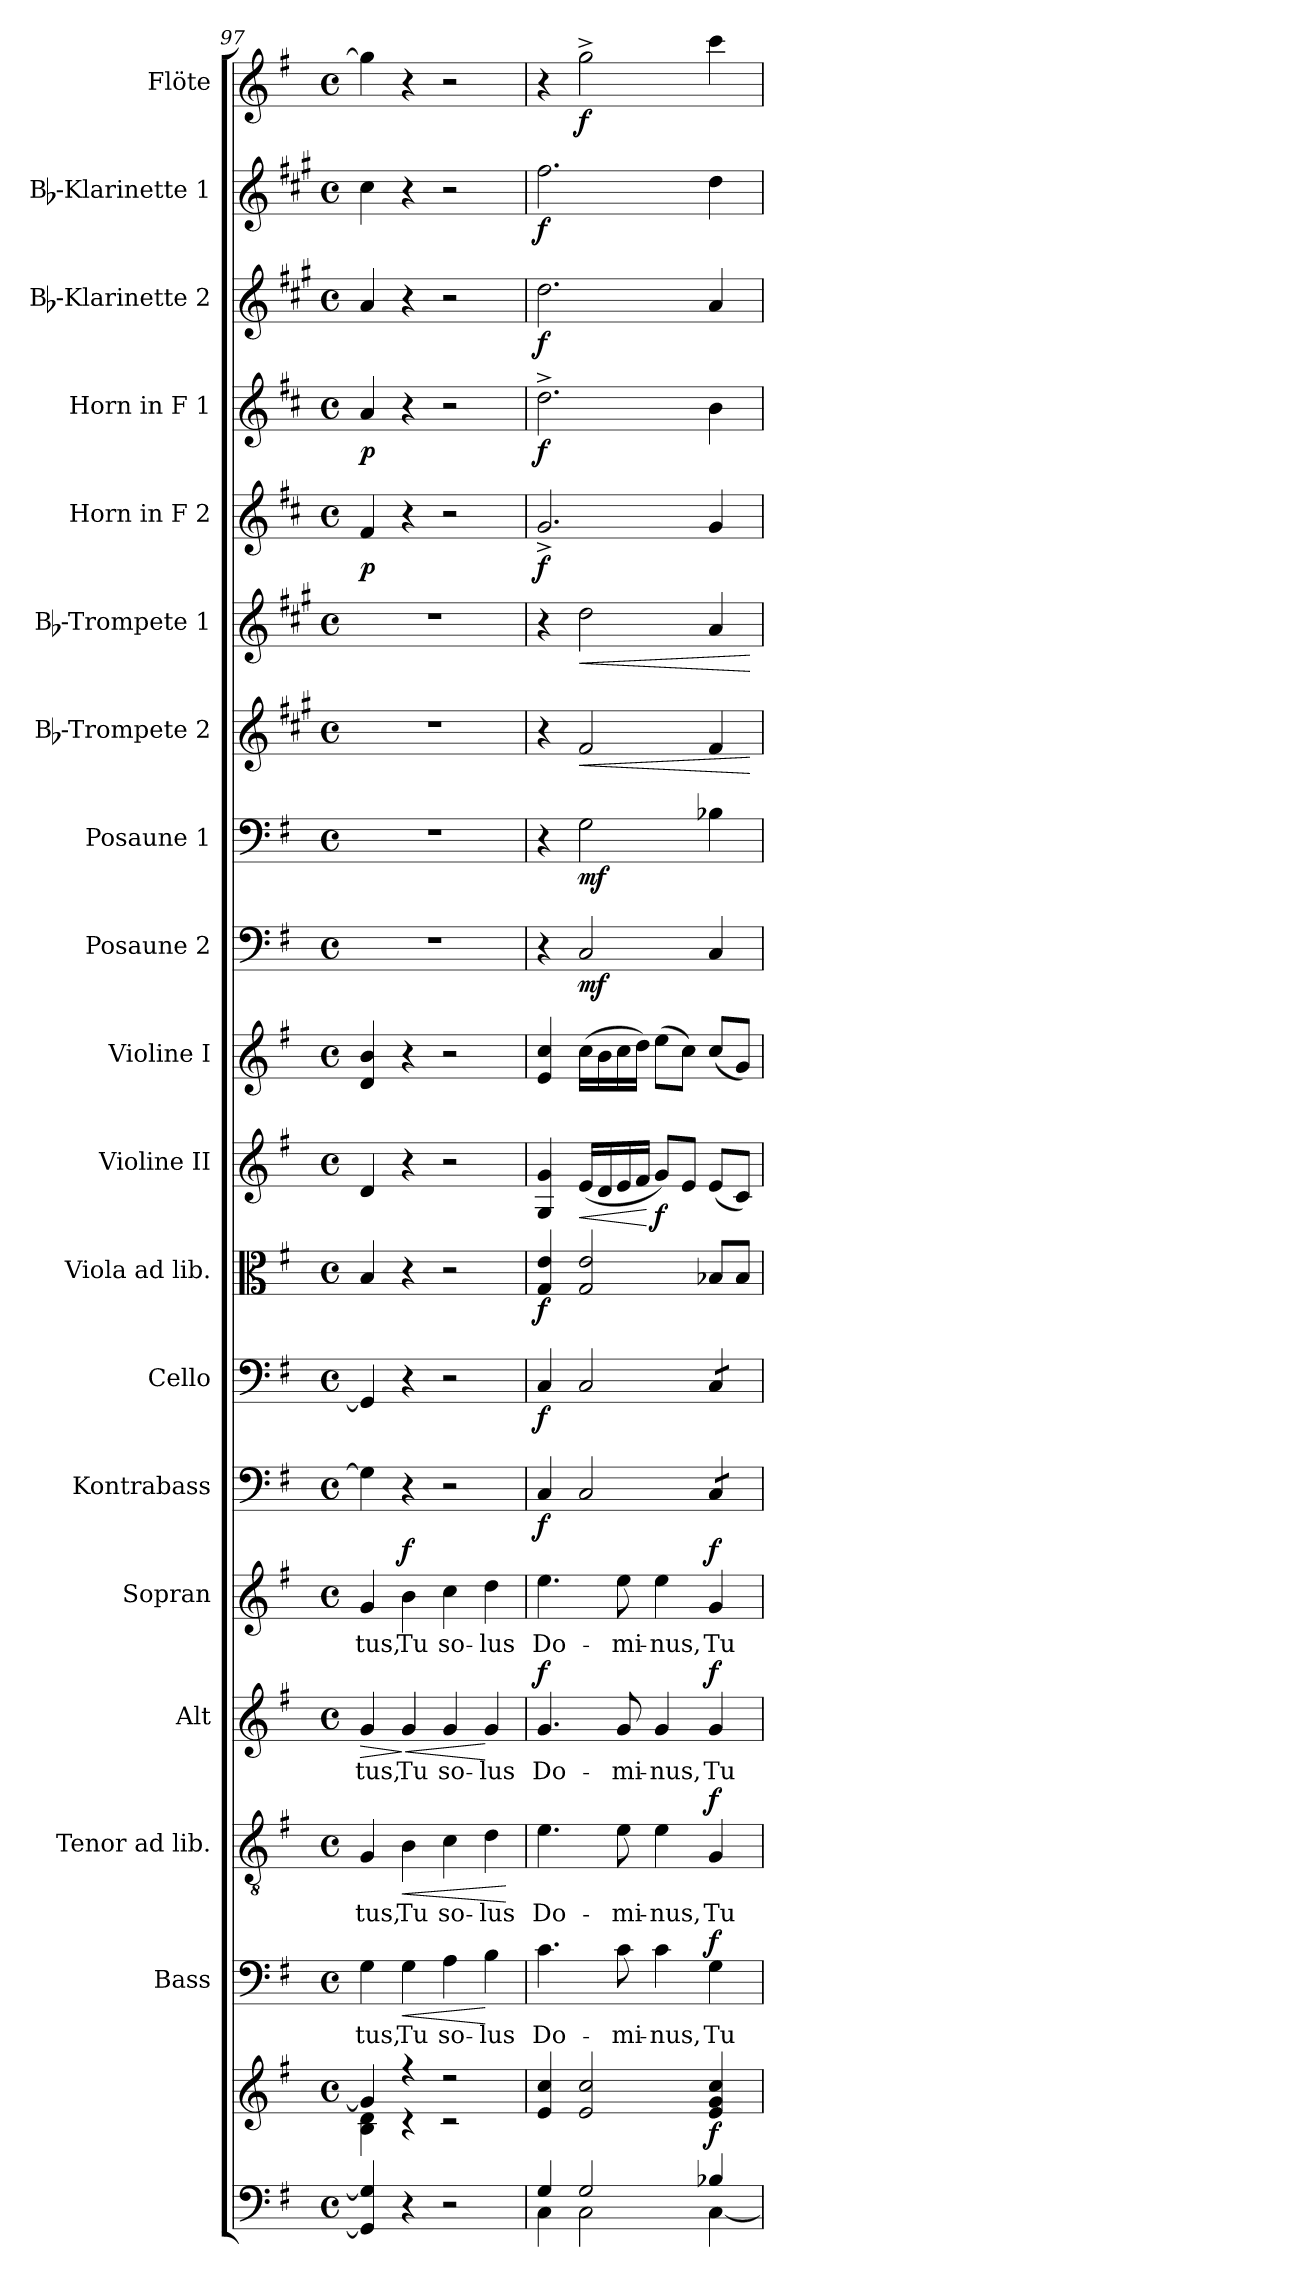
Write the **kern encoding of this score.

**kern	**kern	**dynam	**kern	**text	**dynam	**kern	**text	**dynam	**kern	**text	**dynam	**kern	**text	**dynam	**kern	**dynam	**kern	**dynam	**kern	**dynam	**kern	**dynam	**kern	**kern	**dynam	**kern	**dynam	**kern	**dynam	**kern	**dynam	**kern	**dynam	**kern	**dynam	**kern	**dynam	**kern	**dynam	**kern	**dynam
*part19	*part19	*part19	*part18	*part18	*part18	*part17	*part17	*part17	*part16	*part16	*part16	*part15	*part15	*part15	*part14	*part14	*part13	*part13	*part12	*part12	*part11	*part11	*part10	*part9	*part9	*part8	*part8	*part7	*part7	*part6	*part6	*part5	*part5	*part4	*part4	*part3	*part3	*part2	*part2	*part1	*part1
*staff20	*staff19	*staff19/20	*staff18	*staff18	*staff18	*staff17	*staff17	*staff17	*staff16	*staff16	*staff16	*staff15	*staff15	*staff15	*staff14	*staff14	*staff13	*staff13	*staff12	*staff12	*staff11	*staff11	*staff10	*staff9	*staff9	*staff8	*staff8	*staff7	*staff7	*staff6	*staff6	*staff5	*staff5	*staff4	*staff4	*staff3	*staff3	*staff2	*staff2	*staff1	*staff1
*	*	*	*I"Bass	*	*	*I"Tenor ad lib.	*	*	*I"Alt	*	*	*I"Sopran	*	*	*I"Kontrabass	*	*I"Cello	*	*I"Viola ad lib.	*	*I"Violine II	*	*I"Violine I	*I"Posaune 2	*	*I"Posaune 1	*	*I"Bb-Trompete 2	*	*I"Bb-Trompete 1	*	*I"Horn in F 2	*	*I"Horn in F 1	*	*I"Bb-Klarinette 2	*	*I"Bb-Klarinette 1	*	*I"Flöte	*
*	*	*	*I'B.	*	*	*I'T.	*	*	*I'A.	*	*	*I'S.	*	*	*I'Kb.	*	*	*	*I'Vla.	*	*I'Vl. II	*	*I'Vl. I	*I'Pos. 2	*	*I'Pos. 1	*	*I'Bb Trp. 2	*	*I'Bb Trp. 1	*	*	*	*	*	*I'Bb Kl. 2	*	*I'Bb Kl. 1	*	*I'Fl.	*
*clefF4	*clefG2	*	*clefF4	*	*	*clefGv2	*	*	*clefG2	*	*	*clefG2	*	*	*clefF4	*	*clefF4	*	*clefC3	*	*clefG2	*	*clefG2	*clefF4	*	*clefF4	*	*clefG2	*	*clefG2	*	*clefG2	*	*clefG2	*	*clefG2	*	*clefG2	*	*clefG2	*
*	*	*	*	*	*	*	*	*	*	*	*	*	*	*	*ITrd7c12	*	*	*	*	*	*	*	*	*	*	*	*	*ITrd1c2	*	*ITrd1c2	*	*ITrd4c7	*	*ITrd4c7	*	*ITrd1c2	*	*ITrd1c2	*	*	*
*k[f#]	*k[f#]	*	*k[f#]	*	*	*k[f#]	*	*	*k[f#]	*	*	*k[f#]	*	*	*k[f#]	*	*k[f#]	*	*k[f#]	*	*k[f#]	*	*k[f#]	*k[f#]	*	*k[f#]	*	*k[f#]	*	*k[f#]	*	*k[f#]	*	*k[f#]	*	*k[f#]	*	*k[f#]	*	*k[f#]	*
*G:	*G:	*	*G:	*	*	*G:	*	*	*G:	*	*	*G:	*	*	*G:	*	*G:	*	*G:	*	*G:	*	*G:	*G:	*	*G:	*	*G:	*	*G:	*	*G:	*	*G:	*	*G:	*	*G:	*	*G:	*
*M4/4	*M4/4	*	*M4/4	*	*	*M4/4	*	*	*M4/4	*	*	*M4/4	*	*	*M4/4	*	*M4/4	*	*M4/4	*	*M4/4	*	*M4/4	*M4/4	*	*M4/4	*	*M4/4	*	*M4/4	*	*M4/4	*	*M4/4	*	*M4/4	*	*M4/4	*	*M4/4	*
*met(c)	*met(c)	*	*met(c)	*	*	*met(c)	*	*	*met(c)	*	*	*met(c)	*	*	*met(c)	*	*met(c)	*	*met(c)	*	*met(c)	*	*met(c)	*met(c)	*	*met(c)	*	*met(c)	*	*met(c)	*	*met(c)	*	*met(c)	*	*met(c)	*	*met(c)	*	*met(c)	*
=97	=97	=97	=97	=97	=97	=97	=97	=97	=97	=97	=97	=97	=97	=97	=97	=97	=97	=97	=97	=97	=97	=97	=97	=97	=97	=97	=97	=97	=97	=97	=97	=97	=97	=97	=97	=97	=97	=97	=97	=97	=97
*	*^	*	*	*	*	*	*	*	*	*	*	*	*	*	*	*	*	*	*	*	*	*	*	*	*	*	*	*	*	*	*	*	*	*	*	*	*	*	*	*	*
!	!	!	!	!	!LO:LY:b	!	!	!LO:LY:b	!	!	!LO:LY:b	!LO:HP:b	!	!LO:LY:b	!	!	!	!	!	!	!	!	!	!	!	!	!	!	!	!	!	!	!	!LO:DY:b	!	!LO:DY:b	!	!	!	!	!	!
4GG/] 4G/]	4g/]	4B\ 4d\	.	4G\	-tus,	.	4G/	-tus,	.	4g/	-tus,	>	4g/	-tus,	.	4GG\]	.	4GG/]	.	4B/	.	4d/	.	4d/ 4b/	1r	.	1r	.	1r	.	1r	.	4B/	p	4d/	p	4g/	.	4b\	.	4gg\]	.
!	!	!	!	!	!LO:LY:b	!LO:HP:b	!	!LO:LY:b	!LO:HP:b	!	!LO:LY:b	!LO:HP:n=1:b	!	!LO:LY:b	!LO:DY:a	!	!	!	!	!	!	!	!	!	!	!	!	!	!	!	!	!	!	!	!	!	!	!	!	!	!	!
4r	4r	4r	.	4G\	Tu	<	4B\	Tu	<	4g/	Tu	] <	4b\	Tu	f	4r	.	4r	.	4r	.	4r	.	4r	.	.	.	.	.	.	.	.	4r	.	4r	.	4r	.	4r	.	4r	.
!	!	!	!	!	!LO:LY:b	!	!	!LO:LY:b	!	!	!LO:LY:b	!	!	!LO:LY:b	!	!	!	!	!	!	!	!	!	!	!	!	!	!	!	!	!	!	!	!	!	!	!	!	!	!	!	!
2r	2r	2r	.	4A\	so-	.	4c\	so-	.	4g/	so-	.	4cc\	so-	.	2r	.	2r	.	2r	.	2r	.	2r	.	.	.	.	.	.	.	.	2r	.	2r	.	2r	.	2r	.	2r	.
!	!	!	!	!	!LO:LY:b	!	!	!LO:LY:b	!	!	!LO:LY:b	!	!	!LO:LY:b	!	!	!	!	!	!	!	!	!	!	!	!	!	!	!	!	!	!	!	!	!	!	!	!	!	!	!	!
.	.	.	.	4B\	-lus	[	4d\	-lus	.	4g/	-lus	[	4dd\	-lus	.	.	.	.	.	.	.	.	.	.	.	.	.	.	.	.	.	.	.	.	.	.	.	.	.	.	.	.
*	*v	*v	*	*	*	*	*	*	*	*	*	*	*	*	*	*	*	*	*	*	*	*	*	*	*	*	*	*	*	*	*	*	*	*	*	*	*	*	*	*	*	*
.	.	.	.	.	.	.	.	[	.	.	.	.	.	.	.	.	.	.	.	.	.	.	.	.	.	.	.	.	.	.	.	.	.	.	.	.	.	.	.	.	.
=98	=98	=98	=98	=98	=98	=98	=98	=98	=98	=98	=98	=98	=98	=98	=98	=98	=98	=98	=98	=98	=98	=98	=98	=98	=98	=98	=98	=98	=98	=98	=98	=98	=98	=98	=98	=98	=98	=98	=98	=98	=98
*^	*	*	*	*	*	*	*	*	*	*	*	*	*	*	*	*	*	*	*	*	*	*	*	*	*	*	*	*	*	*	*	*	*	*	*	*	*	*	*	*	*
!	!	!	!	!	!LO:LY:b	!	!	!LO:LY:b	!	!	!LO:LY:b	!LO:DY:a	!	!LO:LY:b	!	!	!LO:DY:b	!	!LO:DY:b	!	!LO:DY:b	!	!	!	!	!	!	!	!	!	!	!	!	!LO:DY:b	!	!LO:DY:b	!	!LO:DY:b	!	!LO:DY:b	!	!
4G/	4C\	4e/ 4cc/	.	4.c\	Do-	.	4.e\	Do-	.	4.g/	Do-	f	4.ee\	Do-	.	4CC/	f	4C/	f	4G/ 4e/	f	4G/ 4g/	.	4e/ 4cc/	4r	.	4r	.	4r	.	4r	.	2.c^</	f	2.g^>\	f	2.cc\	f	2.ee\	f	4r	.
!	!	!	!	!	!	!	!	!	!	!	!	!	!	!	!	!	!	!	!	!	!	!	!LO:HP:b	!	!	!LO:DY:b	!	!LO:DY:b	!	!LO:HP:b	!	!LO:HP:b	!	!	!	!	!	!	!	!	!	!LO:DY:b
2G/	2C\	2e/ 2cc/	.	.	.	.	.	.	.	.	.	.	.	.	.	2CC/	.	2C/	.	2G/ 2e/	.	(<16e/LL	<	(>16cc\LL	2C/	mf	2G\	mf	2e/	<	2cc\	<	.	.	.	.	.	.	.	.	2gg^>\	f
.	.	.	.	.	.	.	.	.	.	.	.	.	.	.	.	.	.	.	.	.	.	16d/	.	16b\	.	.	.	.	.	.	.	.	.	.	.	.	.	.	.	.	.	.
!	!	!	!	!	!LO:LY:b	!	!	!LO:LY:b	!	!	!LO:LY:b	!	!	!LO:LY:b	!	!	!	!	!	!	!	!	!	!	!	!	!	!	!	!	!	!	!	!	!	!	!	!	!	!	!	!
.	.	.	.	8c\	-mi-	.	8e\	-mi-	.	8g/	-mi-	.	8ee\	-mi-	.	.	.	.	.	.	.	16e/	.	16cc\	.	.	.	.	.	.	.	.	.	.	.	.	.	.	.	.	.	.
.	.	.	.	.	.	.	.	.	.	.	.	.	.	.	.	.	.	.	.	.	.	16f#/JJ	.	16dd\JJ)	.	.	.	.	.	.	.	.	.	.	.	.	.	.	.	.	.	.
!	!	!	!	!	!LO:LY:b	!	!	!LO:LY:b	!	!	!LO:LY:b	!	!	!LO:LY:b	!	!	!	!	!	!	!	!	!LO:DY:n=1:b	!	!	!	!	!	!	!	!	!	!	!	!	!	!	!	!	!	!	!
.	.	.	.	4c\	-nus,	.	4e\	-nus,	.	4g/	-nus,	.	4ee\	-nus,	.	.	.	.	.	.	.	8g/L)	[ f	(>8ee\L	.	.	.	.	.	.	.	.	.	.	.	.	.	.	.	.	.	.
.	.	.	.	.	.	.	.	.	.	.	.	.	.	.	.	.	.	.	.	.	.	8e/J	.	8cc\J)	.	.	.	.	.	.	.	.	.	.	.	.	.	.	.	.	.	.
!	!	!	!LO:DY:b	!	!LO:LY:b	!LO:DY:a	!	!LO:LY:b	!LO:DY:a	!	!LO:LY:b	!LO:DY:a	!	!LO:LY:b	!LO:DY:a	!	!	!	!	!	!	!	!	!	!	!	!	!	!	!	!	!	!	!	!	!	!	!	!	!	!	!
*	*	*	*	*	*	*	*	*	*	*	*	*	*	*	*	*tremolo	*	*	*	*	*	*	*	*	*	*	*	*	*	*	*	*	*	*	*	*	*	*	*	*	*	*
*	*	*	*	*	*	*	*	*	*	*	*	*	*	*	*	*	*	*tremolo	*	*	*	*	*	*	*	*	*	*	*	*	*	*	*	*	*	*	*	*	*	*	*	*
4B-X/	[<4C\	4e/ 4g/ 4cc/	f	4G\	Tu	f	4G/	Tu	f	4g/	Tu	f	4g/	Tu	f	8CC/L	.	8C/L	.	8B-X/L	.	(<8e/L	.	(<8cc/L	4C/	.	4B-X\	.	4e/	.	4g/	.	4c/	.	4e\	.	4g/	.	4cc\	.	4ccc\	.
.	.	.	.	.	.	.	.	.	.	.	.	.	.	.	.	8CC/J	.	8C/J	.	8B-/J	.	8c/J)	.	8g/J)	.	.	.	.	.	.	.	.	.	.	.	.	.	.	.	.	.	.
*	*	*	*	*	*	*	*	*	*	*	*	*	*	*	*	*	*	*Xtremolo	*	*	*	*	*	*	*	*	*	*	*	*	*	*	*	*	*	*	*	*	*	*	*	*
*	*	*	*	*	*	*	*	*	*	*	*	*	*	*	*	*Xtremolo	*	*	*	*	*	*	*	*	*	*	*	*	*	*	*	*	*	*	*	*	*	*	*	*	*	*
*v	*v	*	*	*	*	*	*	*	*	*	*	*	*	*	*	*	*	*	*	*	*	*	*	*	*	*	*	*	*	*	*	*	*	*	*	*	*	*	*	*	*	*
.	.	.	.	.	.	.	.	.	.	.	.	.	.	.	.	.	.	.	.	.	.	.	.	.	.	.	.	.	[	.	[	.	.	.	.	.	.	.	.	.	.
=	=	=	=	=	=	=	=	=	=	=	=	=	=	=	=	=	=	=	=	=	=	=	=	=	=	=	=	=	=	=	=	=	=	=	=	=	=	=	=	=	=
*-	*-	*-	*-	*-	*-	*-	*-	*-	*-	*-	*-	*-	*-	*-	*-	*-	*-	*-	*-	*-	*-	*-	*-	*-	*-	*-	*-	*-	*-	*-	*-	*-	*-	*-	*-	*-	*-	*-	*-	*-	*-
